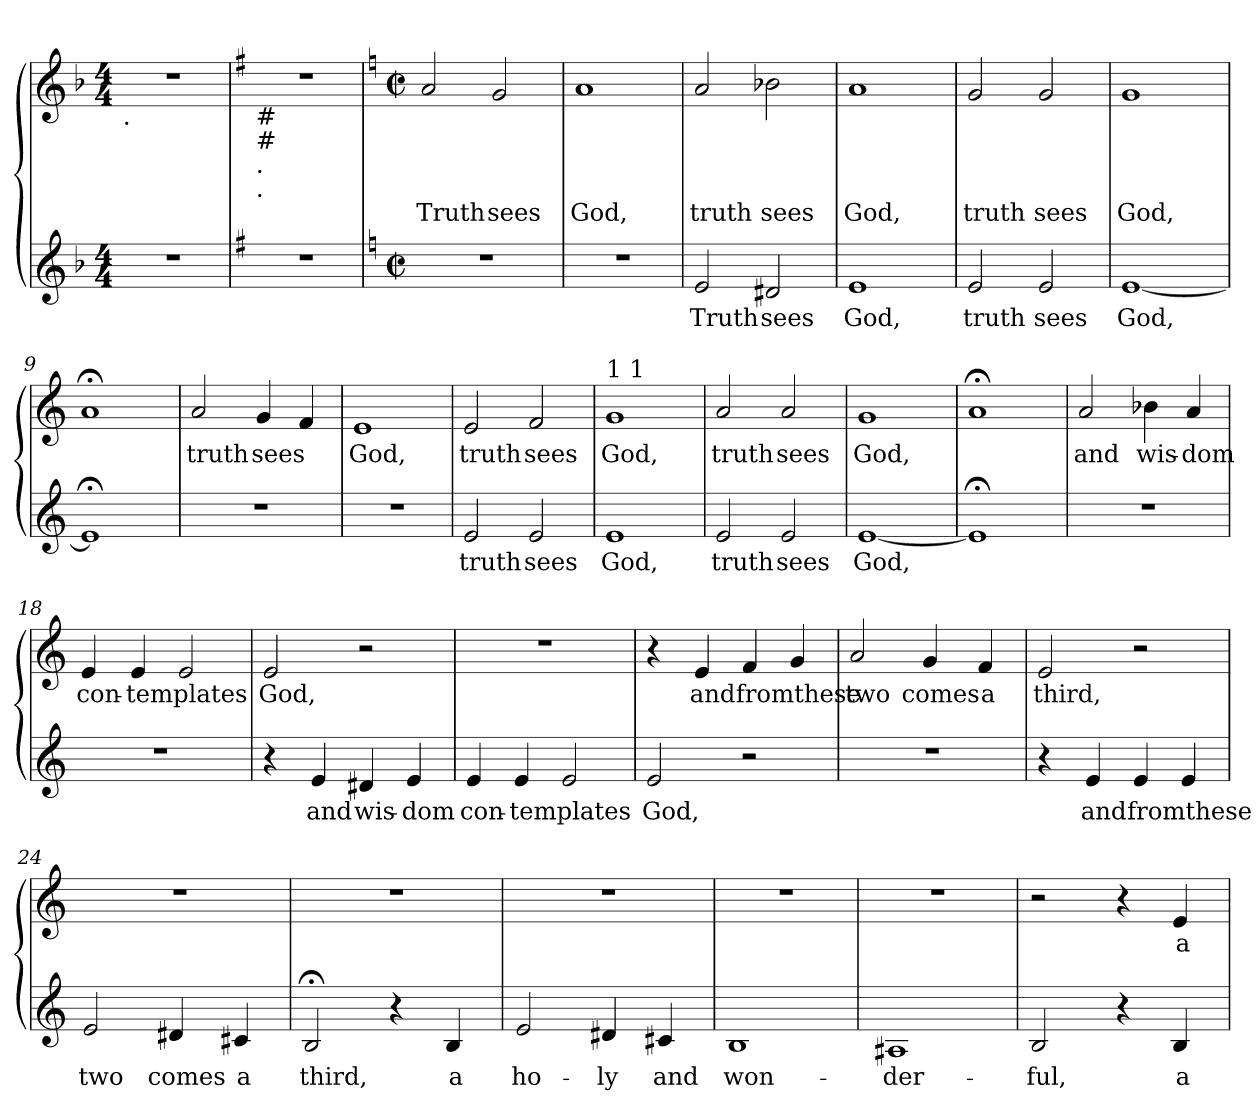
**kern	**text	**kern	**text
*part2	*part2	*part1	*part1
*staff2	*staff2	*staff1	*staff1
*clefG2	*	*clefG2	*
*k[b-]	*	*k[b-]	*
*F:	*	*F:	*
*M4/4	*	*M4/4	*
=1	=1	=1	=1
!	!	!LO:TX:b:t=.	!
1r	.	1r	.
!!LO:LB:g=z
=2	=2	=2	=2
*k[f#]	*	*k[f#]	*
*G:	*	*G:	*
!	!	!LO:TX:b:t=#	!
!	!	!LO:TX:b:t=#	!
!	!	!LO:TX:b:t=.	!
!	!	!LO:TX:b:t=.	!
1r	.	1r	.
!!LO:LB:g=z
=3	=3	=3	=3
*k[]	*	*k[]	*
*C:	*	*C:	*
*M2/2	*	*M2/2	*
*met(c|)	*	*met(c|)	*
!	!	!	!LO:LY:b
1r	.	2a/	Truth
!	!	!	!LO:LY:b
.	.	2g/	sees
=4	=4	=4	=4
!	!	!	!LO:LY:b
1r	.	1a	God,
=5	=5	=5	=5
!	!LO:LY:b	!	!LO:LY:b
2e/	Truth	2a/	truth
!	!LO:LY:b	!	!LO:LY:b
2d#X/	sees	2b-X\	sees
=6	=6	=6	=6
!	!LO:LY:b	!	!LO:LY:b
1e	God,	1a	God,
=7	=7	=7	=7
!	!LO:LY:b	!	!LO:LY:b
2e/	truth	2g/	truth
!	!LO:LY:b	!	!LO:LY:b
2e/	sees	2g/	sees
=8	=8	=8	=8
!	!LO:LY:b	!	!LO:LY:b
[<1e	God,	1g	God,
=9	=9	=9	=9
1e;]	.	1a;	.
=10	=10	=10	=10
!	!	!	!LO:LY:b
1r	.	2a/	truth
!	!	!	!LO:LY:b
.	.	4g/	sees
.	.	4f/	.
=11	=11	=11	=11
!	!	!	!LO:LY:b
1r	.	1e	God,
=12	=12	=12	=12
!	!LO:LY:b	!	!LO:LY:b
2e/	truth	2e/	truth
!	!LO:LY:b	!	!LO:LY:b
2e/	sees	2f/	sees
!!LO:LB:g=z
=13	=13	=13	=13
!	!	!LO:TX:a:t=1 1	!
!	!LO:LY:b	!	!LO:LY:b
1e	God,	1g	God,
=14	=14	=14	=14
!	!LO:LY:b	!	!LO:LY:b
2e/	truth	2a/	truth
!	!LO:LY:b	!	!LO:LY:b
2e/	sees	2a/	sees
=15	=15	=15	=15
!	!LO:LY:b	!	!LO:LY:b
[<1e	God,	1g	God,
=16	=16	=16	=16
1e;]	.	1a;	.
=17	=17	=17	=17
!	!	!	!LO:LY:b
1r	.	2a/	and
!	!	!	!LO:LY:b
.	.	4b-X\	wis-
!	!	!	!LO:LY:b
.	.	4a/	-dom
=18	=18	=18	=18
!	!	!	!LO:LY:b
1r	.	4e/	con-
!	!	!	!LO:LY:b
.	.	4e/	-templates
.	.	2e/	.
=19	=19	=19	=19
!	!	!	!LO:LY:b
4r	.	2e/	God,
!	!LO:LY:b	!	!
4e/	and	.	.
!	!LO:LY:b	!	!
4d#X/	wis-	2r	.
!	!LO:LY:b	!	!
4e/	-dom	.	.
=20	=20	=20	=20
!	!LO:LY:b	!	!
4e/	con-	1r	.
!	!LO:LY:b	!	!
4e/	-templates	.	.
2e/	.	.	.
!!LO:PB:g=z
=21	=21	=21	=21
!	!LO:LY:b	!	!
2e/	God,	4r	.
!	!	!	!LO:LY:b
.	.	4e/	and
!	!	!	!LO:LY:b
2r	.	4f/	fromthese
.	.	4g/	.
=22	=22	=22	=22
!	!	!	!LO:LY:b
1r	.	2a/	two
!	!	!	!LO:LY:b
.	.	4g/	comes
!	!	!	!LO:LY:b
.	.	4f/	a
=23	=23	=23	=23
!	!	!	!LO:LY:b
4r	.	2e/	third,
!	!LO:LY:b	!	!
4e/	and	.	.
!	!LO:LY:b	!	!
4e/	fromthese	2r	.
4e/	.	.	.
=24	=24	=24	=24
!	!LO:LY:b	!	!
2e/	two	1r	.
!	!LO:LY:b	!	!
4d#X/	comes	.	.
!	!LO:LY:b	!	!
4c#X/	a	.	.
=25	=25	=25	=25
!	!LO:LY:b	!	!
2B;/	third,	1r	.
4r	.	.	.
!	!LO:LY:b	!	!
4B/	a	.	.
=26	=26	=26	=26
!	!LO:LY:b	!	!
2e/	ho-	1r	.
!	!LO:LY:b	!	!
4d#X/	-ly	.	.
!	!LO:LY:b	!	!
4c#X/	and	.	.
=27	=27	=27	=27
!	!LO:LY:b	!	!
1B	won-	1r	.
!!LO:LB:g=z
=28	=28	=28	=28
!	!LO:LY:b	!	!
1A#X	-der-	1r	.
=29	=29	=29	=29
!	!LO:LY:b	!	!
2B/	-ful,	2r	.
4r	.	4r	.
!	!LO:LY:b	!	!LO:LY:b
4B/	a	4e/	a
=	=	=	=
*-	*-	*-	*-
